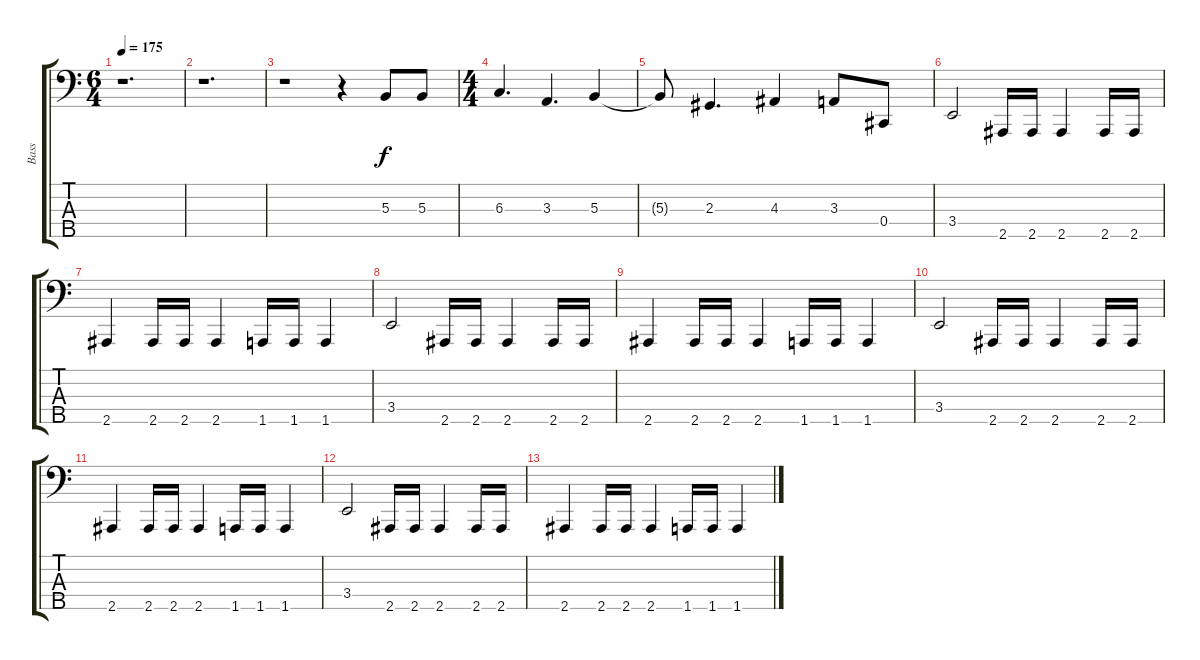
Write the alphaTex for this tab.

\track ("Bass" "Bass") {instrument electricbassfinger}
\staff {score tabs}
\tuning (E2 B1 Gb1 Db1 Ab0) {hide}
\ts (6 4)
\tempo 175
\clef f4
\ks c
r.1{d dy f} |
r.1{d} |
r.1 r.4 5.3.8 5.3.8 |
\ts (4 4)
6.3.4{d} 3.3.4{d} 5.3.4 |
5.3{t}.8 2.3.4{d} 4.3.4 3.3.8 0.4.8 |
3.4.2 2.5.16 2.5.16 2.5.4 2.5.16 2.5.16 |
2.5.4 2.5.16 2.5.16 2.5.4 1.5.16 1.5.16 1.5.4 |
3.4.2 2.5.16 2.5.16 2.5.4 2.5.16 2.5.16 |
2.5.4 2.5.16 2.5.16 2.5.4 1.5.16 1.5.16 1.5.4 |
3.4.2 2.5.16 2.5.16 2.5.4 2.5.16 2.5.16 |
2.5.4 2.5.16 2.5.16 2.5.4 1.5.16 1.5.16 1.5.4 |
3.4.2 2.5.16 2.5.16 2.5.4 2.5.16 2.5.16 |
2.5.4 2.5.16 2.5.16 2.5.4 1.5.16 1.5.16 1.5.4
